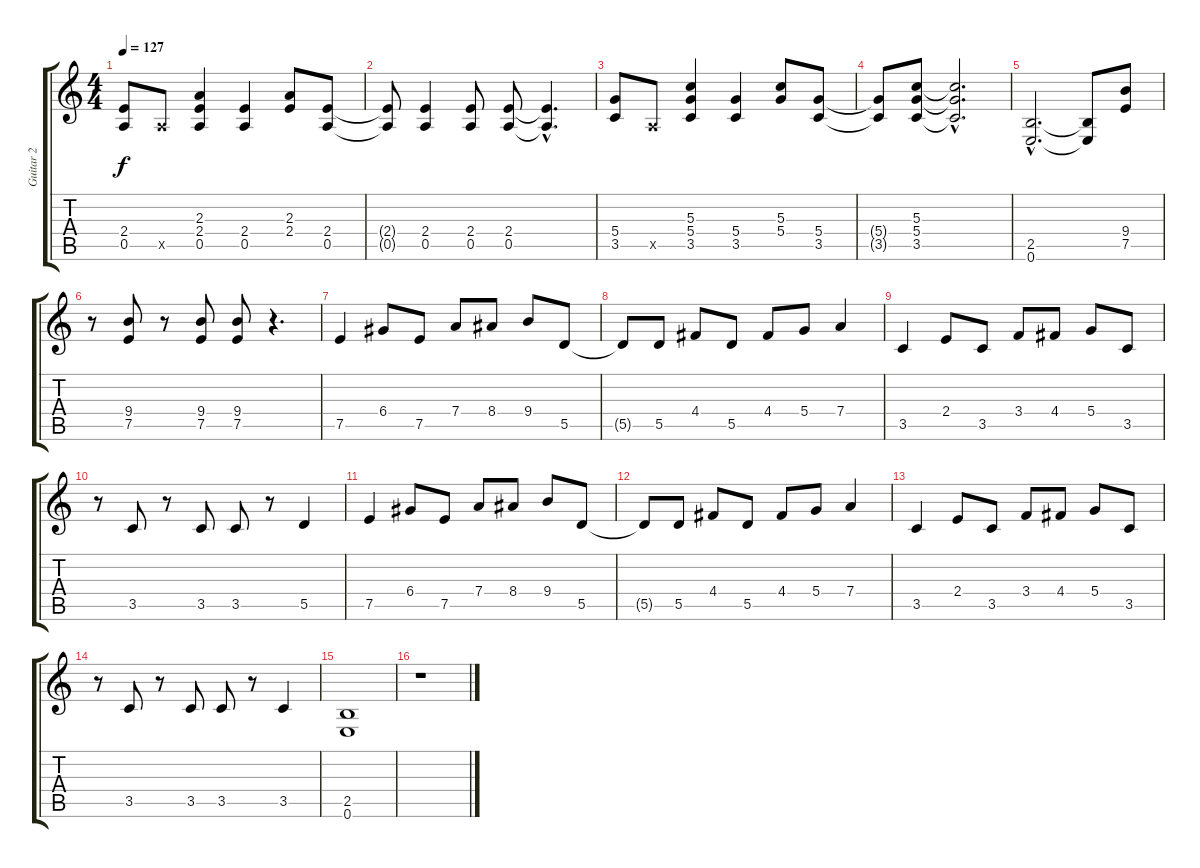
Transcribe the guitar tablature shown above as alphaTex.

\track ("Guitar 2" "Guitar 2") {instrument overdrivenguitar}
\staff {score tabs}
\tuning (E4 B3 G3 D3 A2 E2) {hide}
\ts (4 4)
\tempo 127
\clef g2
\ks c
(2.4 0.5).8{dy f} 0.5{x}.8 (2.3 2.4 0.5).4 (2.4 0.5).4 (2.3 2.4).8 (2.4 0.5).8 |
(2.4{t} 0.5{t}).8 (2.4 0.5).4 (2.4 0.5).8 (2.4 0.5).8 (2.4{hac t} 0.5{hac t}).4{d} |
(5.4 3.5).8 0.5{x}.8 (5.3 5.4 3.5).4 (5.4 3.5).4 (5.3 5.4).8 (5.4 3.5).8 |
(5.4{t} 3.5{t}).8 (5.3 5.4 3.5).8 (5.3{hac t} 5.4{hac t} 3.5{hac t}).2{d} |
(2.5{hac} 0.6{hac}).2{d} (2.5{t} 0.6{t}).8 (9.4 7.5).8 |
r.8 (9.4 7.5).8 r.8 (9.4 7.5).8 (9.4 7.5).8 r.4{d} |
7.5.4 6.4.8 7.5.8 7.4.8 8.4.8 9.4.8 5.5.8 |
5.5{t}.8 5.5.8 4.4.8 5.5.8 4.4.8 5.4.8 7.4.4 |
3.5.4 2.4.8 3.5.8 3.4.8 4.4.8 5.4.8 3.5.8 |
r.8 3.5.8 r.8 3.5.8 3.5.8 r.8 5.5.4 |
7.5.4 6.4.8 7.5.8 7.4.8 8.4.8 9.4.8 5.5.8 |
5.5{t}.8 5.5.8 4.4.8 5.5.8 4.4.8 5.4.8 7.4.4 |
3.5.4 2.4.8 3.5.8 3.4.8 4.4.8 5.4.8 3.5.8 |
r.8 3.5.8 r.8 3.5.8 3.5.8 r.8 3.5.4 |
(2.5 0.6).1 |
r.1
